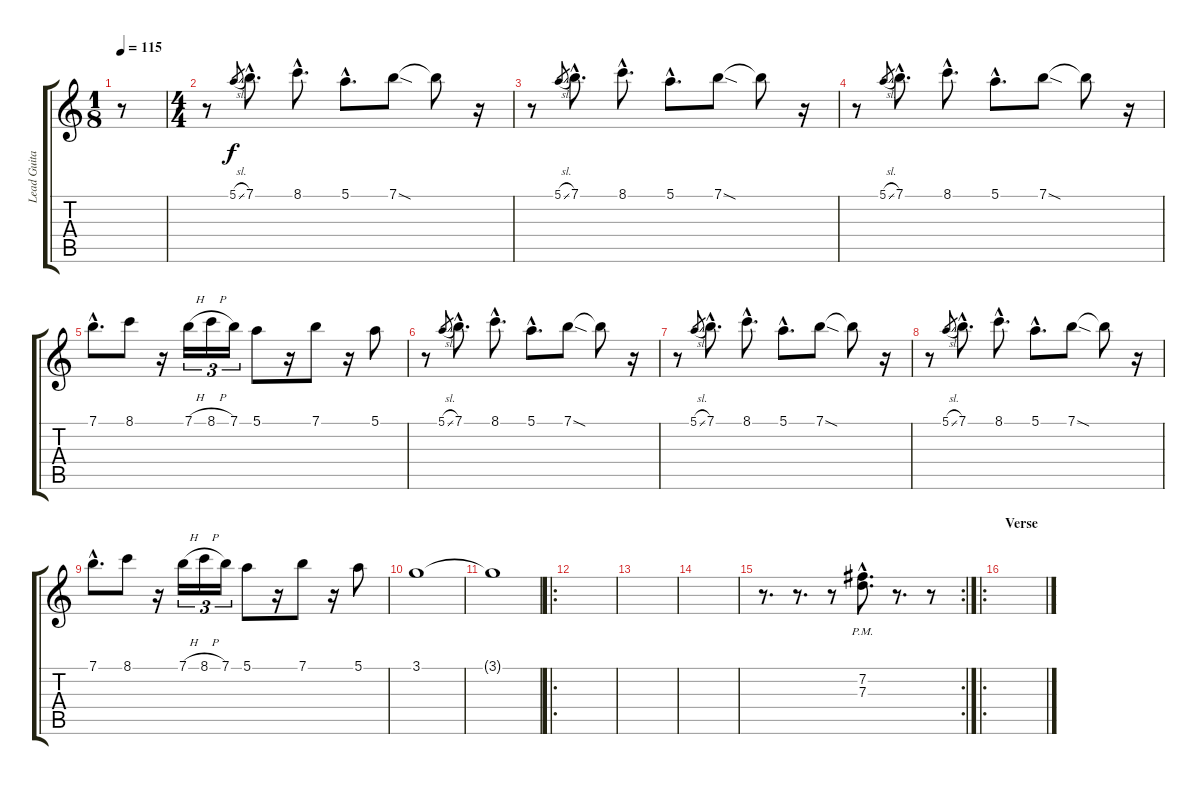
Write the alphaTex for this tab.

\track ("Lead Guitar" "Lead Guita") {instrument distortionguitar}
\staff {score tabs}
\tuning (E4 B3 G3 D3 A2 E2) {hide}
\ts (1 8)
\tempo 115
\clef g2
\ks c
r.8{dy f instrument distortionguitar} |
\ts (4 4)
r.8 5.1{sl}.8{gr} 7.1{hac}.8{d} 8.1{hac}.8{d} 5.1{hac}.8{d} 7.1{sod}.8 7.1{t}.8 r.16 |
r.8 5.1{sl}.8{gr} 7.1{hac}.8{d} 8.1{hac}.8{d} 5.1{hac}.8{d} 7.1{sod}.8 7.1{t}.8 r.16 |
r.8 5.1{sl}.8{gr} 7.1{hac}.8{d} 8.1{hac}.8{d} 5.1{hac}.8{d} 7.1{sod}.8 7.1{t}.8 r.16 |
7.1{hac}.8{d} 8.1.8 r.16 7.1{h}.16{tu (3 2)} 8.1{h}.16{tu (3 2)} 7.1.16{tu (3 2)} 5.1.8 r.16 7.1.8 r.16 5.1.8 |
\section ("" "")
r.8 5.1{sl}.8{gr} 7.1{hac}.8{d} 8.1{hac}.8{d} 5.1{hac}.8{d} 7.1{sod}.8 7.1{t}.8 r.16 |
r.8 5.1{sl}.8{gr} 7.1{hac}.8{d} 8.1{hac}.8{d} 5.1{hac}.8{d} 7.1{sod}.8 7.1{t}.8 r.16 |
r.8 5.1{sl}.8{gr} 7.1{hac}.8{d} 8.1{hac}.8{d} 5.1{hac}.8{d} 7.1{sod}.8 7.1{t}.8 r.16 |
7.1{hac}.8{d} 8.1.8 r.16 7.1{h}.16{tu (3 2)} 8.1{h}.16{tu (3 2)} 7.1.16{tu (3 2)} 5.1.8 r.16 7.1.8 r.16 5.1.8 |
3.1.1 |
3.1{t}.1 |
\ro
\section ("" "")
|
|
|
\rc 2
r.8{d} r.8{d} r.8 (7.2{hac pm} 7.3{hac pm}).8{d} r.8{d} r.8 |
\ro
\section ("" "Verse")
